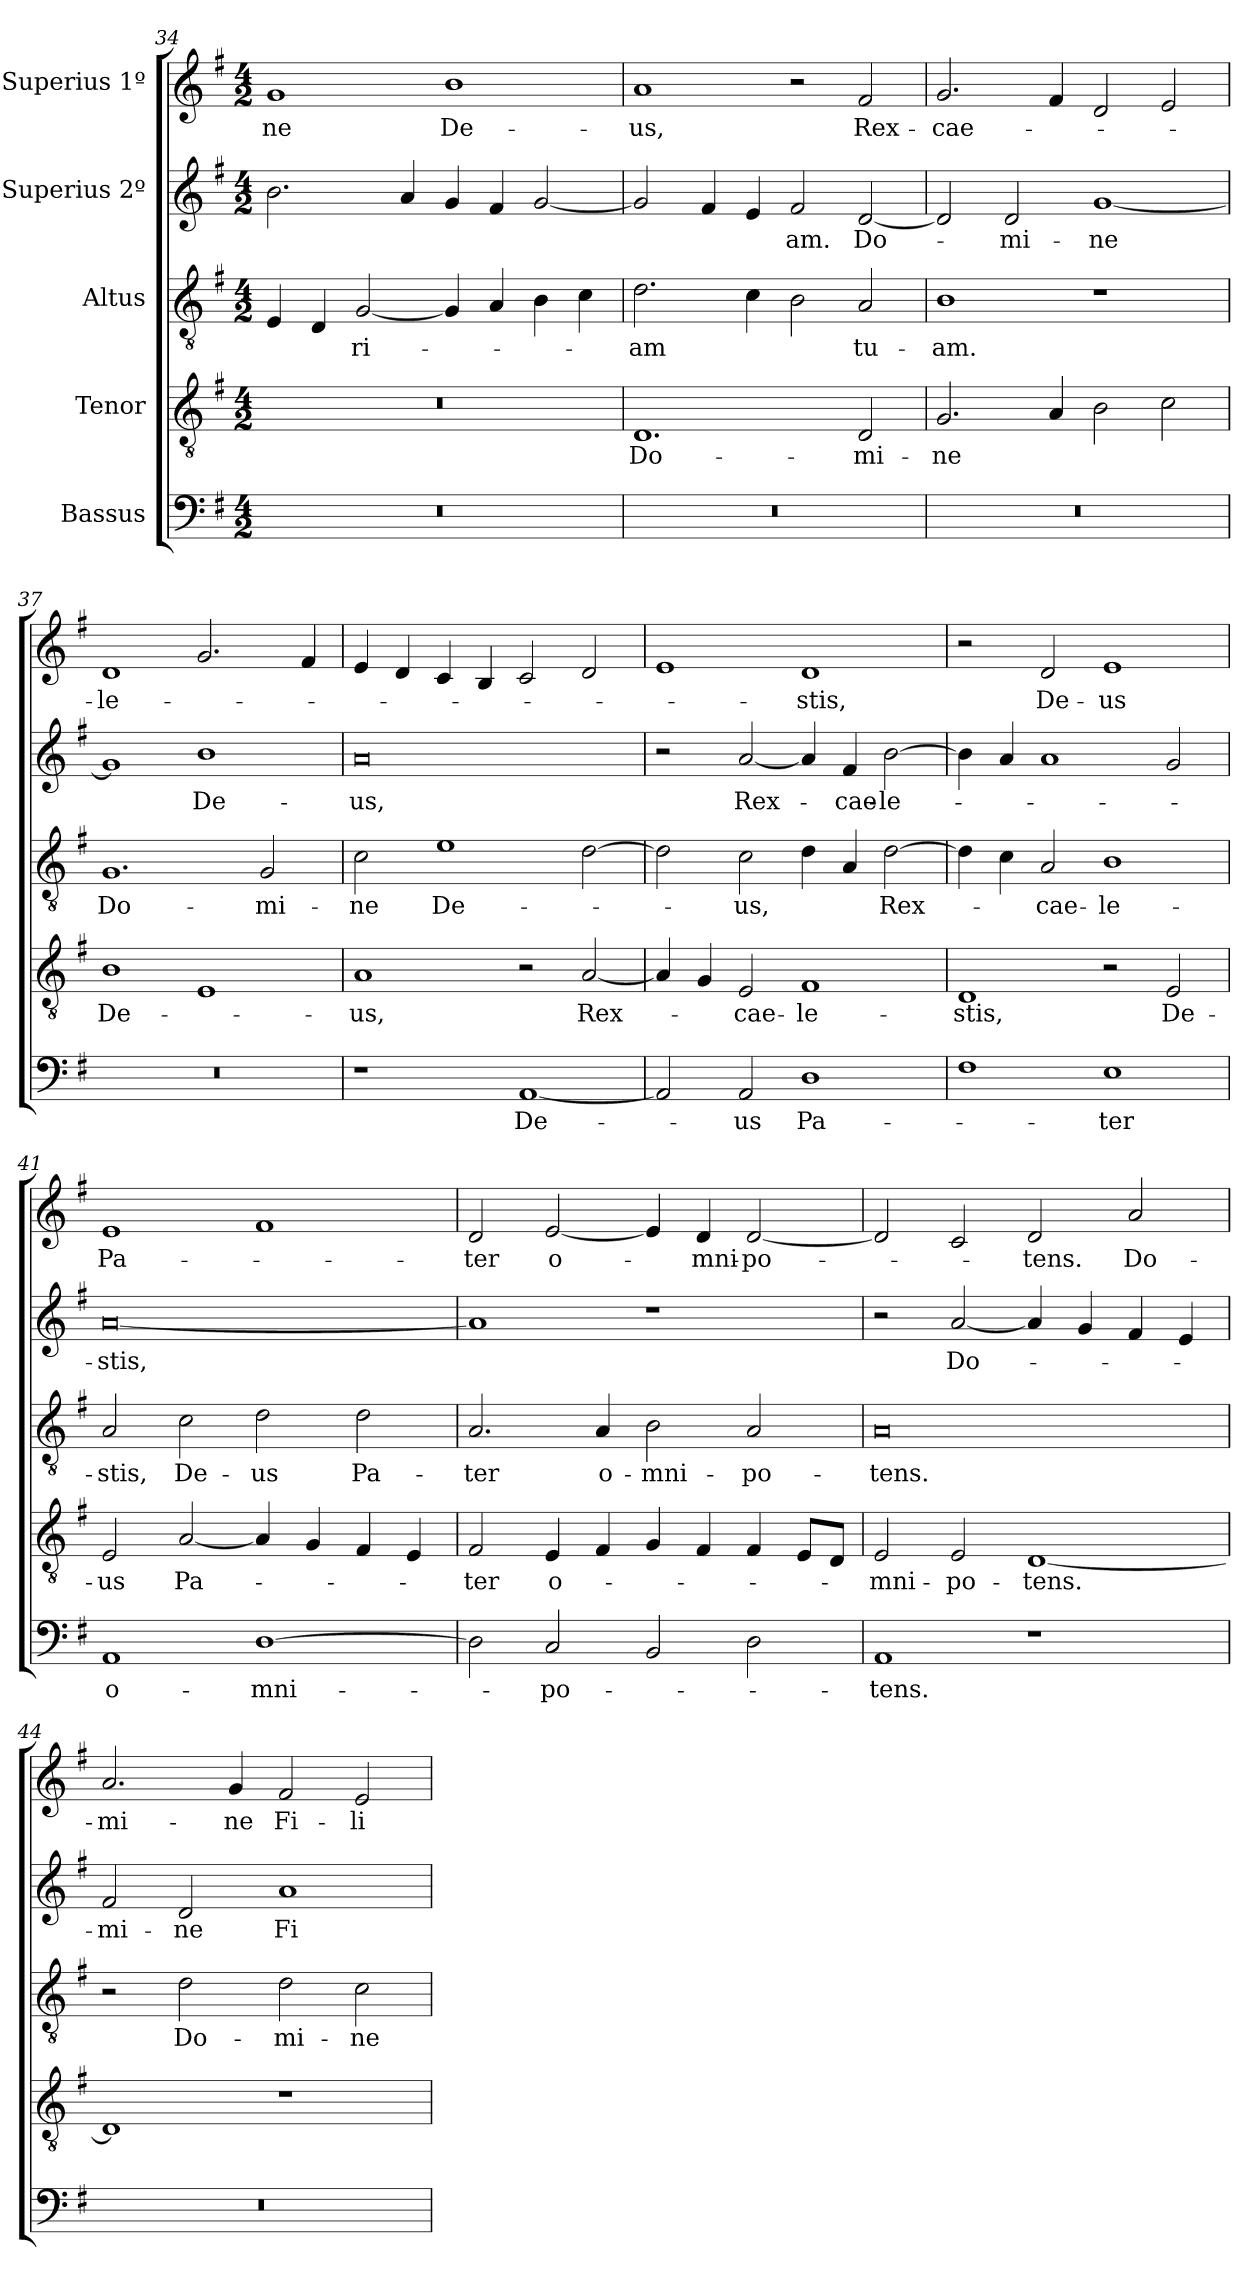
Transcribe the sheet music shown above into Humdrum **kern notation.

**kern	**text	**kern	**text	**kern	**text	**kern	**text	**kern	**text
*part5	*part5	*part4	*part4	*part3	*part3	*part2	*part2	*part1	*part1
*staff5	*staff5	*staff4	*staff4	*staff3	*staff3	*staff2	*staff2	*staff1	*staff1
*I"Bassus	*	*I"Tenor	*	*I"Altus	*	*I"Superius 2º	*	*I"Superius 1º	*
*clefF4	*	*clefGv2	*	*clefGv2	*	*clefG2	*	*clefG2	*
*k[f#]	*	*k[f#]	*	*k[f#]	*	*k[f#]	*	*k[f#]	*
*M4/2	*	*M4/2	*	*M4/2	*	*M4/2	*	*M4/2	*
=34	=34	=34	=34	=34	=34	=34	=34	=34	=34
0r	.	0r	.	4E/	.	2.b\	.	1g/	-ne
.	.	.	.	4D/	.	.	.	.	.
.	.	.	.	[2G/	-ri-	.	.	.	.
.	.	.	.	.	.	4a/	.	.	.
.	.	.	.	4G/]	.	4g/	.	1b\	De-
.	.	.	.	4A/	.	4f#/	.	.	.
.	.	.	.	4B\	.	[2g/	.	.	.
.	.	.	.	4c\	.	.	.	.	.
=35	=35	=35	=35	=35	=35	=35	=35	=35	=35
0r	.	1.D/	Do-	2.d\	-am	2g/]	.	1a/	-us,
.	.	.	.	.	.	4f#/	.	.	.
.	.	.	.	4c\	.	4e/	.	.	.
.	.	.	.	2B\	.	2f#/	-am.	2r	.
.	.	2D/	-mi-	2A/	tu-	[2d/	Do-	2f#/	Rex-
=36	=36	=36	=36	=36	=36	=36	=36	=36	=36
0r	.	2.G/	-ne	1B\	-am.	2d/]	.	2.g/	cae-
.	.	.	.	.	.	2d/	-mi-	.	.
.	.	4A/	.	.	.	.	.	4f#/	.
.	.	2B\	.	1r	.	[1g/	-ne	2d/	.
.	.	2c\	.	.	.	.	.	2e/	.
=37	=37	=37	=37	=37	=37	=37	=37	=37	=37
0r	.	1B\	De-	1.G/	Do-	1g/]	.	1d/	-le-
.	.	1E/	.	.	.	1b\	De-	2.g/	.
.	.	.	.	2G/	-mi-	.	.	.	.
.	.	.	.	.	.	.	.	4f#/	.
=38	=38	=38	=38	=38	=38	=38	=38	=38	=38
1r	.	1A/	-us,	2c\	-ne	0a/	-us,	4e/	.
.	.	.	.	.	.	.	.	4d/	.
.	.	.	.	1e\	De-	.	.	4c/	.
.	.	.	.	.	.	.	.	4B/	.
[1AA/	De-	2r	.	.	.	.	.	2c/	.
.	.	[2A/	Rex-	[2d\	.	.	.	2d/	.
=39	=39	=39	=39	=39	=39	=39	=39	=39	=39
2AA/]	.	4A/]	.	2d\]	.	2r	.	1e/	.
.	.	4G/	.	.	.	.	.	.	.
2AA/	-us	2E/	cae-	2c\	-us,	[2a/	Rex-	.	.
1D\	Pa-	1F#/	-le-	4d\	.	4a/]	.	1d/	-stis,
.	.	.	.	4A/	.	4f#/	cae-	.	.
.	.	.	.	[2d\	Rex-	[2b\	-le-	.	.
=40	=40	=40	=40	=40	=40	=40	=40	=40	=40
1F#\	.	1D/	-stis,	4d\]	.	4b\]	.	2r	.
.	.	.	.	4c\	.	4a/	.	.	.
.	.	.	.	2A/	cae-	1a/	.	2d/	De-
1E\	-ter	2r	.	1B\	-le-	.	.	1e/	-us
.	.	2E/	De-	.	.	2g/	.	.	.
=41	=41	=41	=41	=41	=41	=41	=41	=41	=41
1AA/	o-	2E/	-us	2A/	-stis,	[0a/	-stis,	1e/	Pa-
.	.	[2A/	Pa-	2c\	De-	.	.	.	.
[1D\	-mni-	4A/]	.	2d\	-us	.	.	1f#/	.
.	.	4G/	.	.	.	.	.	.	.
.	.	4F#/	.	2d\	Pa-	.	.	.	.
.	.	4E/	.	.	.	.	.	.	.
=42	=42	=42	=42	=42	=42	=42	=42	=42	=42
2D\]	.	2F#/	-ter	2.A/	-ter	1a/]	.	2d/	-ter
2C/	-po-	4E/	o-	.	.	.	.	[2e/	o-
.	.	4F#/	.	4A/	o-	.	.	.	.
2BB/	.	4G/	.	2B\	-mni-	1r	.	4e/]	.
.	.	4F#/	.	.	.	.	.	4d/	-mni-
2D\	.	4F#/	.	2A/	-po-	.	.	[2d/	-po-
.	.	8E/L	.	.	.	.	.	.	.
.	.	8D/J	.	.	.	.	.	.	.
=43	=43	=43	=43	=43	=43	=43	=43	=43	=43
1AA/	-tens.	2E/	-mni-	0A/	-tens.	2r	.	2d/]	.
.	.	2E/	-po-	.	.	[2a/	Do-	2c/	.
1r	.	[1D/	-tens.	.	.	4a/]	.	2d/	-tens.
.	.	.	.	.	.	4g/	.	.	.
.	.	.	.	.	.	4f#/	.	2a/	Do-
.	.	.	.	.	.	4e/	.	.	.
=44	=44	=44	=44	=44	=44	=44	=44	=44	=44
0r	.	1D/]	.	2r	.	2f#/	-mi-	2.a/	-mi-
.	.	.	.	2d\	Do-	2d/	-ne	.	.
.	.	.	.	.	.	.	.	4g/	-ne
.	.	1r	.	2d\	-mi-	1a/	Fi-	2f#/	Fi-
.	.	.	.	2c\	-ne	.	.	2e/	-li
=	=	=	=	=	=	=	=	=	=
*-	*-	*-	*-	*-	*-	*-	*-	*-	*-
